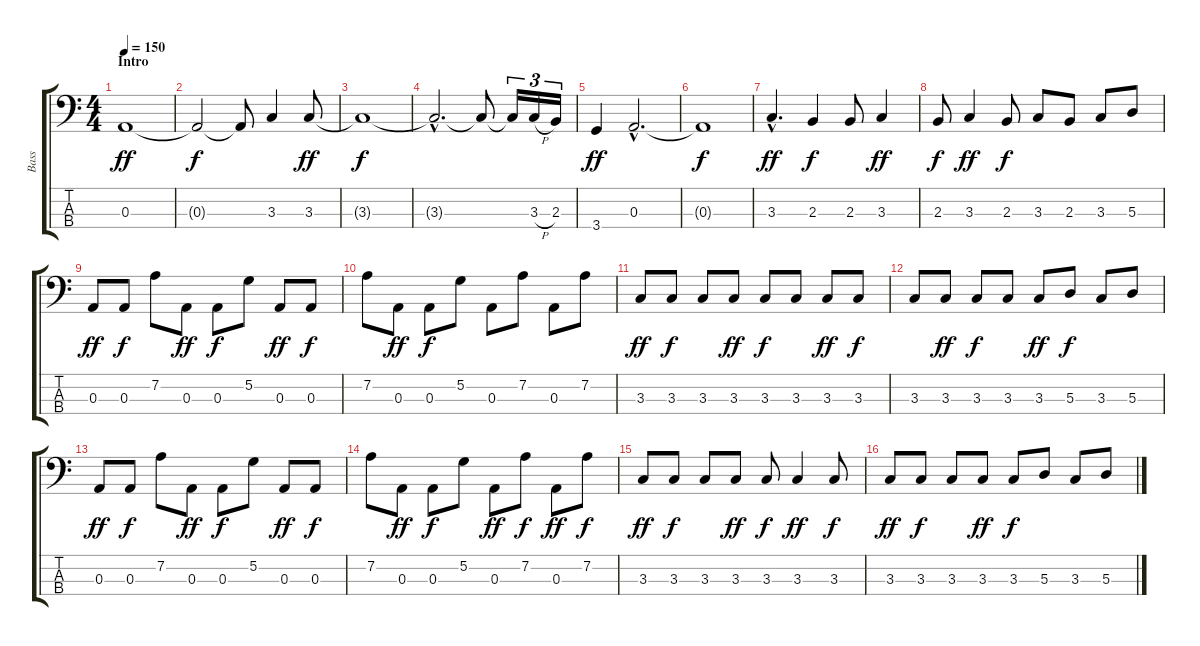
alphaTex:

\track ("Bass" "Bass") {instrument electricbassfinger}
\staff {score tabs}
\tuning (G2 D2 A1 E1) {hide}
\ts (4 4)
\section ("" "Intro")
\tempo 150
\clef f4
\ks c
0.3.1{dy ff instrument electricbassfinger} |
0.3{t}.2{dy f} 0.3{t}.8 3.3.4 3.3.8{dy ff} |
3.3{t}.1{dy f} |
3.3{hac t}.2{d} 3.3{t}.8 3.3{t}.16{tu (3 2)} 3.3{h}.16{tu (3 2)} 2.3.16{tu (3 2)} |
3.4.4{dy ff} 0.3{hac}.2{d} |
0.3{t}.1{dy f} |
3.3{hac}.4{d dy ff} 2.3.4{dy f} 2.3.8 3.3.4{dy ff} |
2.3.8{dy f} 3.3.4{dy ff} 2.3.8{dy f} 3.3.8 2.3.8 3.3.8 5.3.8 |
0.3.8{dy ff} 0.3.8{dy f} 7.2.8 0.3.8{dy ff} 0.3.8{dy f} 5.2.8 0.3.8{dy ff} 0.3.8{dy f} |
7.2.8 0.3.8{dy ff} 0.3.8{dy f} 5.2.8 0.3.8 7.2.8 0.3.8 7.2.8 |
3.3.8{dy ff} 3.3.8{dy f} 3.3.8 3.3.8{dy ff} 3.3.8{dy f} 3.3.8 3.3.8{dy ff} 3.3.8{dy f} |
3.3.8 3.3.8{dy ff} 3.3.8{dy f} 3.3.8 3.3.8{dy ff} 5.3.8{dy f} 3.3.8 5.3.8 |
0.3.8{dy ff} 0.3.8{dy f} 7.2.8 0.3.8{dy ff} 0.3.8{dy f} 5.2.8 0.3.8{dy ff} 0.3.8{dy f} |
7.2.8 0.3.8{dy ff} 0.3.8{dy f} 5.2.8 0.3.8{dy ff} 7.2.8{dy f} 0.3.8{dy ff} 7.2.8{dy f} |
3.3.8{dy ff} 3.3.8{dy f} 3.3.8 3.3.8{dy ff} 3.3.8{dy f} 3.3.4{dy ff} 3.3.8{dy f} |
3.3.8{dy ff} 3.3.8{dy f} 3.3.8 3.3.8{dy ff} 3.3.8{dy f} 5.3.8 3.3.8 5.3.8
